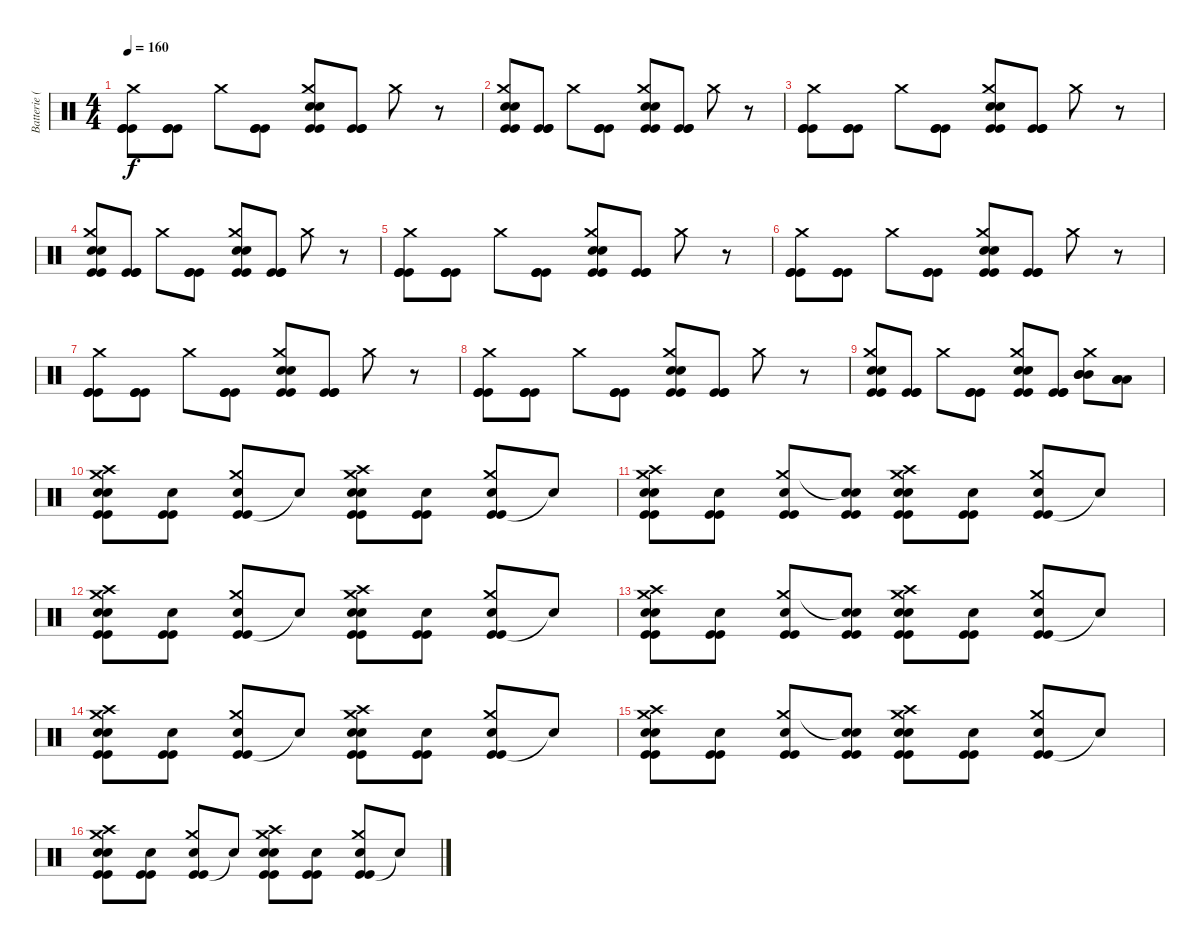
\track ("Batterie ( Dom )" "Batterie (") {instrument percussion}
\staff {score}
\articulation defaults
\ts (4 4)
\tempo 160
\clef neutral
\ks c
("Kick (hit)" "Kick (hit)" "Kick (hit)" "Crash medium (hit)").8{dy f} ("Kick (hit)" "Kick (hit)" "Kick (hit)").8 "Crash medium (hit)".8 ("Kick (hit)" "Kick (hit)" "Kick (hit)").8 ("Kick (hit)" "Kick (hit)" "Electric Snare (hit)" "Electric Snare (hit)" "Crash medium (hit)").8 ("Kick (hit)" "Kick (hit)" "Kick (hit)").8 "Crash medium (hit)".8 r.8 |
("Kick (hit)" "Kick (hit)" "Electric Snare (hit)" "Electric Snare (hit)" "Crash medium (hit)").8 ("Kick (hit)" "Kick (hit)" "Kick (hit)").8 "Crash medium (hit)".8 ("Kick (hit)" "Kick (hit)" "Kick (hit)").8 ("Kick (hit)" "Kick (hit)" "Electric Snare (hit)" "Electric Snare (hit)" "Crash medium (hit)").8 ("Kick (hit)" "Kick (hit)" "Kick (hit)").8 "Crash medium (hit)".8 r.8 |
("Kick (hit)" "Kick (hit)" "Kick (hit)" "Crash medium (hit)").8 ("Kick (hit)" "Kick (hit)" "Kick (hit)").8 "Crash medium (hit)".8 ("Kick (hit)" "Kick (hit)" "Kick (hit)").8 ("Kick (hit)" "Kick (hit)" "Electric Snare (hit)" "Electric Snare (hit)" "Crash medium (hit)").8 ("Kick (hit)" "Kick (hit)" "Kick (hit)").8 "Crash medium (hit)".8 r.8 |
("Kick (hit)" "Kick (hit)" "Electric Snare (hit)" "Electric Snare (hit)" "Crash medium (hit)").8 ("Kick (hit)" "Kick (hit)" "Kick (hit)").8 "Crash medium (hit)".8 ("Kick (hit)" "Kick (hit)" "Kick (hit)").8 ("Kick (hit)" "Kick (hit)" "Electric Snare (hit)" "Electric Snare (hit)" "Crash medium (hit)").8 ("Kick (hit)" "Kick (hit)" "Kick (hit)").8 "Crash medium (hit)".8 r.8 |
("Kick (hit)" "Kick (hit)" "Kick (hit)" "Crash medium (hit)").8 ("Kick (hit)" "Kick (hit)" "Kick (hit)").8 "Crash medium (hit)".8 ("Kick (hit)" "Kick (hit)" "Kick (hit)").8 ("Kick (hit)" "Kick (hit)" "Electric Snare (hit)" "Electric Snare (hit)" "Crash medium (hit)").8 ("Kick (hit)" "Kick (hit)" "Kick (hit)").8 "Crash medium (hit)".8 r.8 |
("Kick (hit)" "Kick (hit)" "Kick (hit)" "Crash medium (hit)").8 ("Kick (hit)" "Kick (hit)" "Kick (hit)").8 "Crash medium (hit)".8 ("Kick (hit)" "Kick (hit)" "Kick (hit)").8 ("Kick (hit)" "Kick (hit)" "Electric Snare (hit)" "Electric Snare (hit)" "Crash medium (hit)").8 ("Kick (hit)" "Kick (hit)" "Kick (hit)").8 "Crash medium (hit)".8 r.8 |
("Kick (hit)" "Kick (hit)" "Kick (hit)" "Crash medium (hit)").8 ("Kick (hit)" "Kick (hit)" "Kick (hit)").8 "Crash medium (hit)".8 ("Kick (hit)" "Kick (hit)" "Kick (hit)").8 ("Kick (hit)" "Kick (hit)" "Electric Snare (hit)" "Electric Snare (hit)" "Crash medium (hit)").8 ("Kick (hit)" "Kick (hit)" "Kick (hit)").8 "Crash medium (hit)".8 r.8 |
("Kick (hit)" "Kick (hit)" "Kick (hit)" "Crash medium (hit)").8 ("Kick (hit)" "Kick (hit)" "Kick (hit)").8 "Crash medium (hit)".8 ("Kick (hit)" "Kick (hit)" "Kick (hit)").8 ("Kick (hit)" "Kick (hit)" "Electric Snare (hit)" "Electric Snare (hit)" "Crash medium (hit)").8 ("Kick (hit)" "Kick (hit)" "Kick (hit)").8 "Crash medium (hit)".8 r.8 |
("Kick (hit)" "Kick (hit)" "Electric Snare (hit)" "Electric Snare (hit)" "Crash medium (hit)").8 ("Kick (hit)" "Kick (hit)" "Kick (hit)").8 "Crash medium (hit)".8 ("Kick (hit)" "Kick (hit)" "Kick (hit)").8 ("Kick (hit)" "Kick (hit)" "Electric Snare (hit)" "Electric Snare (hit)" "Crash medium (hit)").8 ("Kick (hit)" "Kick (hit)" "Kick (hit)").8 ("Mid Tom (hit)" "Mid Tom (hit)" "Mid Tom (hit)" "Crash medium (hit)").8 ("Low Tom (hit)" "Low Tom (hit)" "Low Tom (hit)").8 |
\section ("" "")
("Kick (hit)" "Kick (hit)" "Electric Snare (hit)" "Electric Snare (hit)" "Crash high (hit)" "Crash medium (hit)").8 ("Kick (hit)" "Kick (hit)" "Snare (hit) 2").8 ("Kick (hit)" "Kick (hit)" "Snare (hit) 2" "Crash medium (hit)").8 "Snare (hit)"{t}.8 ("Kick (hit)" "Kick (hit)" "Electric Snare (hit)" "Electric Snare (hit)" "Crash high (hit)" "Crash medium (hit)").8 ("Kick (hit)" "Kick (hit)" "Snare (hit) 2").8 ("Kick (hit)" "Kick (hit)" "Snare (hit) 2" "Crash medium (hit)").8 "Snare (hit)"{t}.8 |
("Kick (hit)" "Kick (hit)" "Electric Snare (hit)" "Electric Snare (hit)" "Crash high (hit)" "Crash medium (hit)").8 ("Kick (hit)" "Kick (hit)" "Snare (hit) 2").8 ("Kick (hit)" "Kick (hit)" "Snare (hit) 2" "Crash medium (hit)").8 ("Kick (hit)" "Kick (hit)" "Snare (hit) 2" "Snare (hit)"{t}).8 ("Kick (hit)" "Kick (hit)" "Electric Snare (hit)" "Electric Snare (hit)" "Crash high (hit)" "Crash medium (hit)").8 ("Kick (hit)" "Kick (hit)" "Snare (hit) 2").8 ("Kick (hit)" "Kick (hit)" "Snare (hit) 2" "Crash medium (hit)").8 "Snare (hit)"{t}.8 |
("Kick (hit)" "Kick (hit)" "Electric Snare (hit)" "Electric Snare (hit)" "Crash high (hit)" "Crash medium (hit)").8 ("Kick (hit)" "Kick (hit)" "Snare (hit) 2").8 ("Kick (hit)" "Kick (hit)" "Snare (hit) 2" "Crash medium (hit)").8 "Snare (hit)"{t}.8 ("Kick (hit)" "Kick (hit)" "Electric Snare (hit)" "Electric Snare (hit)" "Crash high (hit)" "Crash medium (hit)").8 ("Kick (hit)" "Kick (hit)" "Snare (hit) 2").8 ("Kick (hit)" "Kick (hit)" "Snare (hit) 2" "Crash medium (hit)").8 "Snare (hit)"{t}.8 |
("Kick (hit)" "Kick (hit)" "Electric Snare (hit)" "Electric Snare (hit)" "Crash high (hit)" "Crash medium (hit)").8 ("Kick (hit)" "Kick (hit)" "Snare (hit) 2").8 ("Kick (hit)" "Kick (hit)" "Snare (hit) 2" "Crash medium (hit)").8 ("Kick (hit)" "Kick (hit)" "Snare (hit) 2" "Snare (hit)"{t}).8 ("Kick (hit)" "Kick (hit)" "Electric Snare (hit)" "Electric Snare (hit)" "Crash high (hit)" "Crash medium (hit)").8 ("Kick (hit)" "Kick (hit)" "Snare (hit) 2").8 ("Kick (hit)" "Kick (hit)" "Snare (hit) 2" "Crash medium (hit)").8 "Snare (hit)"{t}.8 |
("Kick (hit)" "Kick (hit)" "Electric Snare (hit)" "Electric Snare (hit)" "Crash high (hit)" "Crash medium (hit)").8 ("Kick (hit)" "Kick (hit)" "Snare (hit) 2").8 ("Kick (hit)" "Kick (hit)" "Snare (hit) 2" "Crash medium (hit)").8 "Snare (hit)"{t}.8 ("Kick (hit)" "Kick (hit)" "Electric Snare (hit)" "Electric Snare (hit)" "Crash high (hit)" "Crash medium (hit)").8 ("Kick (hit)" "Kick (hit)" "Snare (hit) 2").8 ("Kick (hit)" "Kick (hit)" "Snare (hit) 2" "Crash medium (hit)").8 "Snare (hit)"{t}.8 |
("Kick (hit)" "Kick (hit)" "Electric Snare (hit)" "Electric Snare (hit)" "Crash high (hit)" "Crash medium (hit)").8 ("Kick (hit)" "Kick (hit)" "Snare (hit) 2").8 ("Kick (hit)" "Kick (hit)" "Snare (hit) 2" "Crash medium (hit)").8 ("Kick (hit)" "Kick (hit)" "Snare (hit) 2" "Snare (hit)"{t}).8 ("Kick (hit)" "Kick (hit)" "Electric Snare (hit)" "Electric Snare (hit)" "Crash high (hit)" "Crash medium (hit)").8 ("Kick (hit)" "Kick (hit)" "Snare (hit) 2").8 ("Kick (hit)" "Kick (hit)" "Snare (hit) 2" "Crash medium (hit)").8 "Snare (hit)"{t}.8 |
("Kick (hit)" "Kick (hit)" "Electric Snare (hit)" "Electric Snare (hit)" "Crash high (hit)" "Crash medium (hit)").8 ("Kick (hit)" "Kick (hit)" "Snare (hit) 2").8 ("Kick (hit)" "Kick (hit)" "Snare (hit) 2" "Crash medium (hit)").8 "Snare (hit)"{t}.8 ("Kick (hit)" "Kick (hit)" "Electric Snare (hit)" "Electric Snare (hit)" "Crash high (hit)" "Crash medium (hit)").8 ("Kick (hit)" "Kick (hit)" "Snare (hit) 2").8 ("Kick (hit)" "Kick (hit)" "Snare (hit) 2" "Crash medium (hit)").8 "Snare (hit)"{t}.8
